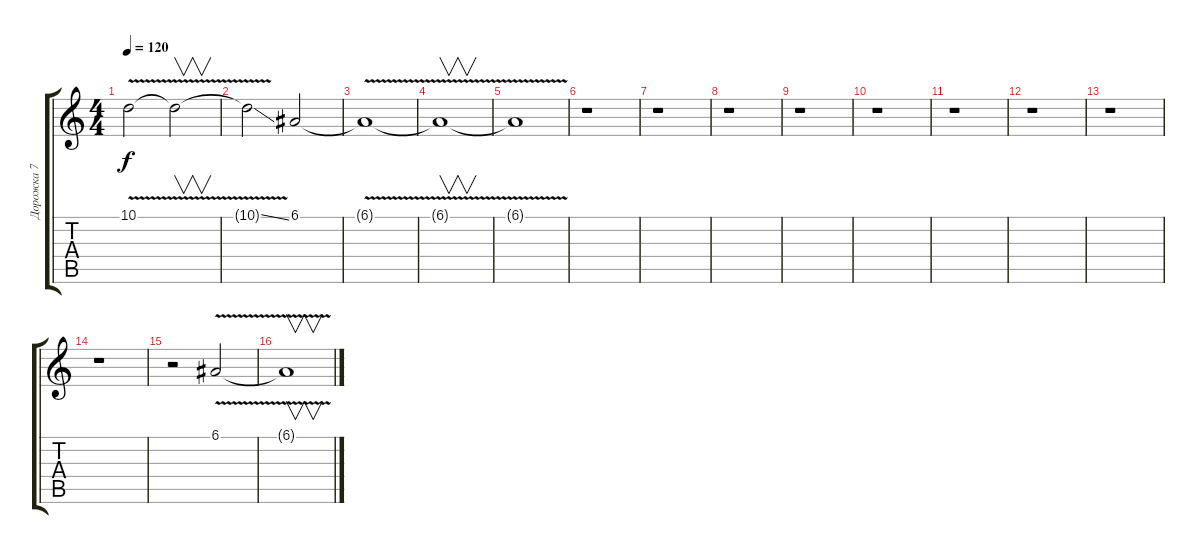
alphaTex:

\track ("Дорожка 7" "Дорожка 7") {instrument lead6voice}
\staff {score tabs}
\tuning (E4 B3 G3 D3 A2 E2) {hide}
\ts (4 4)
\tempo 120
\clef g2
\ks c
10.1{v t}.2{dy f} 10.1{t}.2{v volume 13 balance 0} |
10.1{v ss t}.2 6.1.2 |
6.1{v t}.1 |
6.1{t}.1{v volume 5 balance 16} |
6.1{v t}.1 |
r.1 |
r.1 |
r.1 |
r.1 |
r.1 |
r.1 |
r.1 |
r.1 |
r.1 |
r.2{balance 8} 6.1{v}.2{volume 5 balance 16} |
6.1{t}.1{v}
